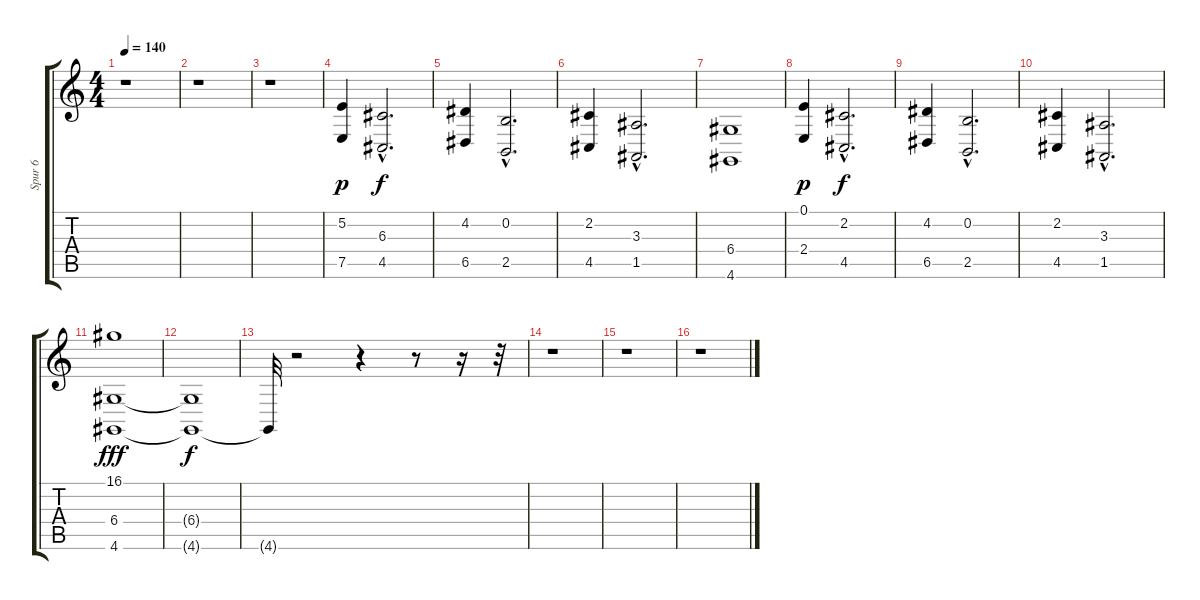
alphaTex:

\track ("Spur 6" "Spur 6") {instrument stringensemble1}
\staff {score tabs}
\tuning (E4 B3 G3 D3 A2 E2) {hide}
\ts (4 4)
\tempo 140
\clef g2
\ks c
r.1{dy p} |
r.1 |
r.1 |
(5.2 7.5).4 (6.3{hac} 4.5{hac}).2{d dy f} |
(4.2 6.5).4 (0.2{hac} 2.5{hac}).2{d} |
(2.2 4.5).4 (3.3{hac} 1.5{hac}).2{d} |
(6.4 4.6).1 |
(0.1 2.4).4{dy p} (2.2{hac} 4.5{hac}).2{d dy f} |
(4.2 6.5).4 (0.2{hac} 2.5{hac}).2{d} |
(2.2 4.5).4 (3.3{hac} 1.5{hac}).2{d} |
(16.1 6.4 4.6).1{dy fff} |
(6.4{t} 4.6{t}).1{dy f} |
4.6{t}.32 r.2 r.4 r.8 r.16 r.32 |
r.1 |
r.1 |
r.1
